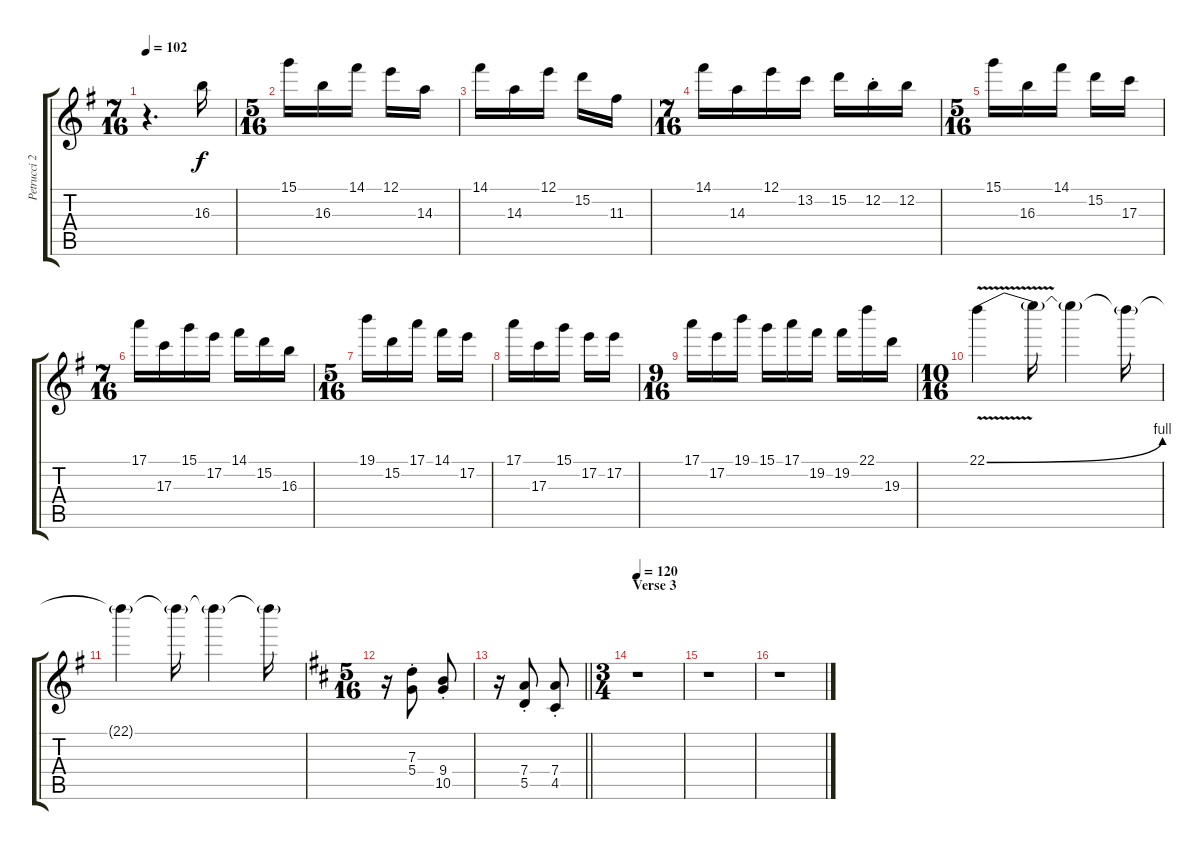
\track ("Petrucci 2" "Petrucci 2") {instrument overdrivenguitar}
\staff {score tabs}
\tuning (E4 B3 G3 D3 A2 E2) {hide}
\ts (7 16)
\tempo 102
\clef g2
\ks eminor
r.4{d dy f} 16.3.16{volume 13 balance 12} |
\ts (5 16)
15.1.16 16.3.16 14.1.16 12.1.16 14.3.16 |
14.1.16 14.3.16 12.1.16 15.2.16 11.3.16 |
\ts (7 16)
14.1.16 14.3.16 12.1.16 13.2.16 15.2.16 12.2{st}.16 12.2.16 |
\ts (5 16)
15.1.16 16.3.16 14.1.16 15.2.16 17.3.16 |
\ts (7 16)
17.1.16 17.3.16 15.1.16 17.2.16 14.1.16 15.2.16 16.3.16 |
\ts (5 16)
19.1.16 15.2.16 17.1.16 14.1.16 17.2.16 |
17.1.16 17.3.16 15.1.16 17.2.16 17.2.16 |
\ts (9 16)
17.1.16 17.2.16 19.1.16 15.1.16 17.1.16 19.2.16 19.2.16 22.1.16 19.3.16 |
\ts (10 16)
22.1{be (bend 0 0 60 4) v}.4{volume 14} 22.1{t}.16 22.1{t}.4 22.1{t}.16 |
22.1{t}.4 22.1{t}.16 22.1{t}.4 22.1{t}.16 |
\ts (5 16)
\ks bminor
r.16 (7.3{st} 5.4{st}).8 (9.4{st} 10.5{st}).8 |
\barLineRight lightlight
r.16 (7.4{st} 5.5{st}).8 (7.4{st} 4.5{st}).8 |
\ts (3 4)
\section ("" "Verse 3")
\tempo 120
r.1 |
r.1 |
r.1
